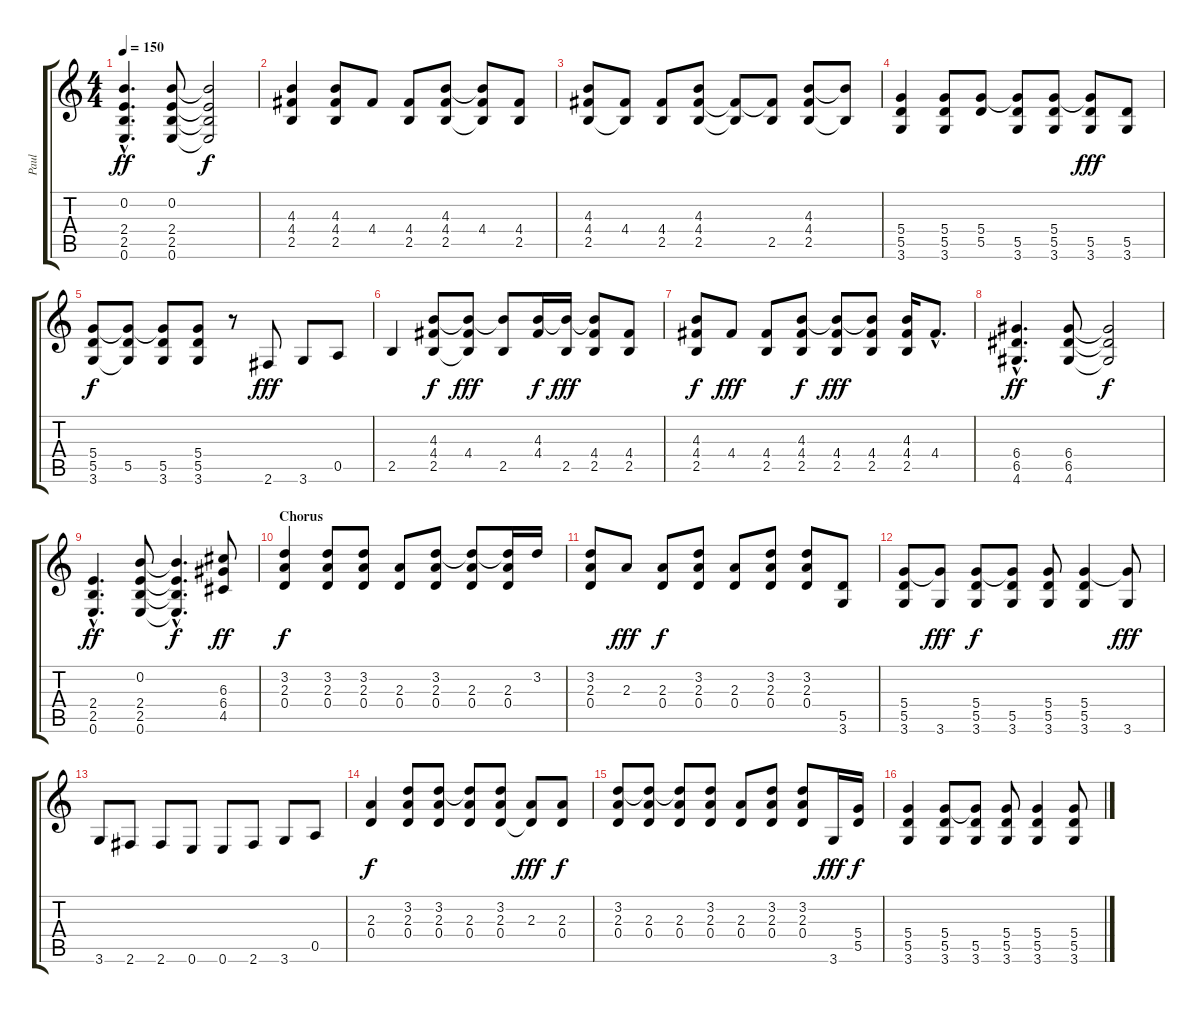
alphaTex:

\track ("Paul" "Paul") {instrument overdrivenguitar}
\staff {score tabs}
\tuning (E4 B3 G3 D3 A2 E2) {hide}
\ts (4 4)
\tempo 150
\clef g2
\ks c
(0.2{hac} 2.4{hac} 2.5{hac} 0.6{hac}).4{d dy ff} (0.2 2.4 2.5 0.6).8 (0.2{t} 2.4{t} 2.5{t} 0.6{t}).2{dy f} |
(4.3 4.4 2.5).4 (4.3 4.4 2.5).8 4.4.8 (4.4 2.5).8 (4.3 4.4 2.5).8 (4.3{t} 4.4 2.5{t}).8 (4.4 2.5).8 |
(4.3 4.4 2.5).8 (4.4 2.5{t}).8 (4.4 2.5).8 (4.3 4.4 2.5).8 (4.4{t} 2.5{t}).8 (4.4{t} 2.5).8 (4.3 4.4 2.5).8 (4.3{t} 2.5{t}).8 |
(5.4 5.5 3.6).4 (5.4 5.5 3.6).8 (5.4 5.5).8 (5.4{t} 5.5 3.6).8 (5.4 5.5 3.6).8 (5.4{t} 5.5 3.6).8{dy fff} (5.5 3.6).8 |
(5.4 5.5 3.6).8{dy f} (5.4{t} 5.5 3.6{t}).8 (5.4{t} 5.5 3.6).8 (5.4 5.5 3.6).8 r.8 2.6.8{dy fff} 3.6.8 0.5.8 |
2.5.4 (4.3 4.4 2.5).8{dy f} (4.3{t} 4.4 2.5{t}).8{dy fff} (4.3{t} 2.5).8 (4.3 4.4).16{dy f} (4.3{t} 2.5).16{dy fff} (4.3{t} 4.4 2.5).8 (4.4 2.5).8 |
(4.3 4.4 2.5).8{dy f} 4.4.8{dy fff} (4.4 2.5).8 (4.3 4.4 2.5).8{dy f} (4.3{t} 4.4 2.5).8{dy fff} (4.3{t} 4.4 2.5).8 (4.3 4.4 2.5).16 4.4{hac}.8{d} |
(6.4{hac} 6.5{hac} 4.6{hac}).4{d dy ff} (6.4 6.5 4.6).8 (6.4{t} 6.5{t} 4.6{t}).2{dy f} |
(2.4{hac} 2.5{hac} 0.6{hac}).4{d dy ff} (0.2 2.4 2.5 0.6).8 (0.2{hac t} 2.4{hac t} 2.5{hac t} 0.6{hac t}).4{d dy f} (6.3 6.4 4.5).8{dy ff} |
\section ("" "Chorus")
(3.2 2.3 0.4).4{dy f} (3.2 2.3 0.4).8 (3.2 2.3 0.4).8 (2.3 0.4).8 (3.2 2.3 0.4).8 (3.2{t} 2.3 0.4).8 (3.2{t} 2.3 0.4).16 3.2.16 |
(3.2 2.3 0.4).8 2.3.8{dy fff} (2.3 0.4).8{dy f} (3.2 2.3 0.4).8 (2.3 0.4).8 (3.2 2.3 0.4).8 (3.2 2.3 0.4).8 (5.5 3.6).8 |
(5.4 5.5 3.6).8 (5.4{t} 3.6).8{dy fff} (5.4 5.5 3.6).8{dy f} (5.4{t} 5.5 3.6).8 (5.4 5.5 3.6).8 (5.4 5.5 3.6).4 (5.4{t} 3.6).8{dy fff volume 14} |
3.6.8 2.6.8 2.6.8 0.6.8 0.6.8 2.6.8 3.6.8 0.5.8 |
(2.3 0.4).4{dy f volume 12} (3.2 2.3 0.4).8 (3.2 2.3 0.4).8 (3.2{t} 2.3 0.4).8 (3.2 2.3 0.4).8 (2.3 0.4{t}).8{dy fff} (2.3 0.4).8{dy f} |
(3.2 2.3 0.4).8 (3.2{t} 2.3 0.4).8 (3.2{t} 2.3 0.4).8 (3.2 2.3 0.4).8 (2.3 0.4).8 (3.2 2.3 0.4).8 (3.2 2.3 0.4).8 3.6.16{dy fff} (5.4 5.5).16{dy f} |
(5.4 5.5 3.6).4 (5.4 5.5 3.6).8 (5.4{t} 5.5 3.6).8 (5.4 5.5 3.6).8 (5.4 5.5 3.6).4 (5.4 5.5 3.6).8
